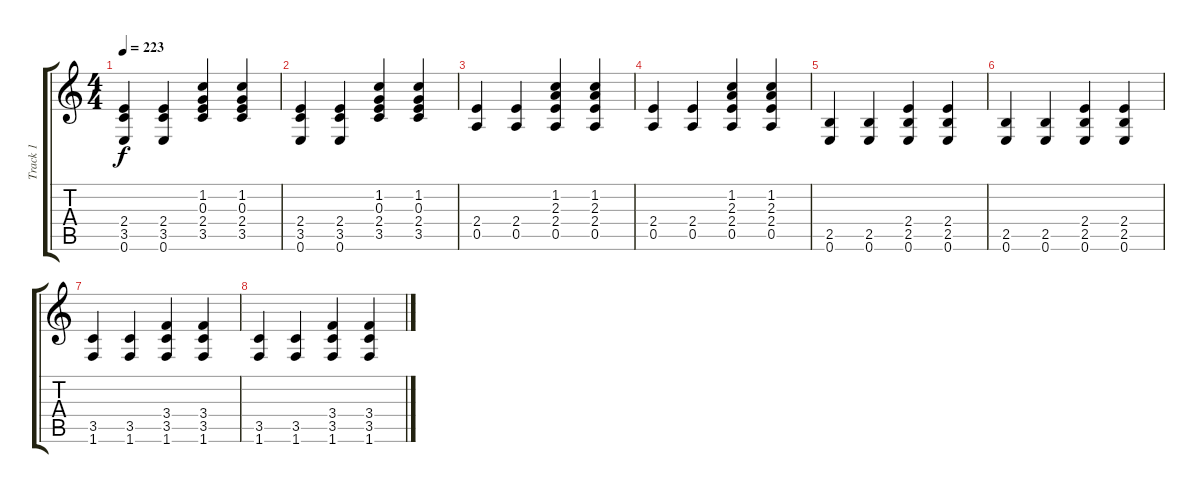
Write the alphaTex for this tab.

\track ("Track 1" "Track 1") {instrument acousticguitarsteel}
\staff {score tabs}
\tuning (E4 B3 G3 D3 A2 E2) {hide}
\ts (4 4)
\tempo 223
\clef g2
\ks c
(2.4 3.5 0.6).4{dy f} (2.4 3.5 0.6).4 (1.2 0.3 2.4 3.5).4 (1.2 0.3 2.4 3.5).4 |
(2.4 3.5 0.6).4 (2.4 3.5 0.6).4 (1.2 0.3 2.4 3.5).4 (1.2 0.3 2.4 3.5).4 |
(2.4 0.5).4 (2.4 0.5).4 (1.2 2.3 2.4 0.5).4 (1.2 2.3 2.4 0.5).4 |
(2.4 0.5).4 (2.4 0.5).4 (1.2 2.3 2.4 0.5).4 (1.2 2.3 2.4 0.5).4 |
(2.5 0.6).4 (2.5 0.6).4 (2.4 2.5 0.6).4 (2.4 2.5 0.6).4 |
(2.5 0.6).4 (2.5 0.6).4 (2.4 2.5 0.6).4 (2.4 2.5 0.6).4 |
(3.5 1.6).4 (3.5 1.6).4 (3.4 3.5 1.6).4 (3.4 3.5 1.6).4 |
(3.5 1.6).4 (3.5 1.6).4 (3.4 3.5 1.6).4 (3.4 3.5 1.6).4
